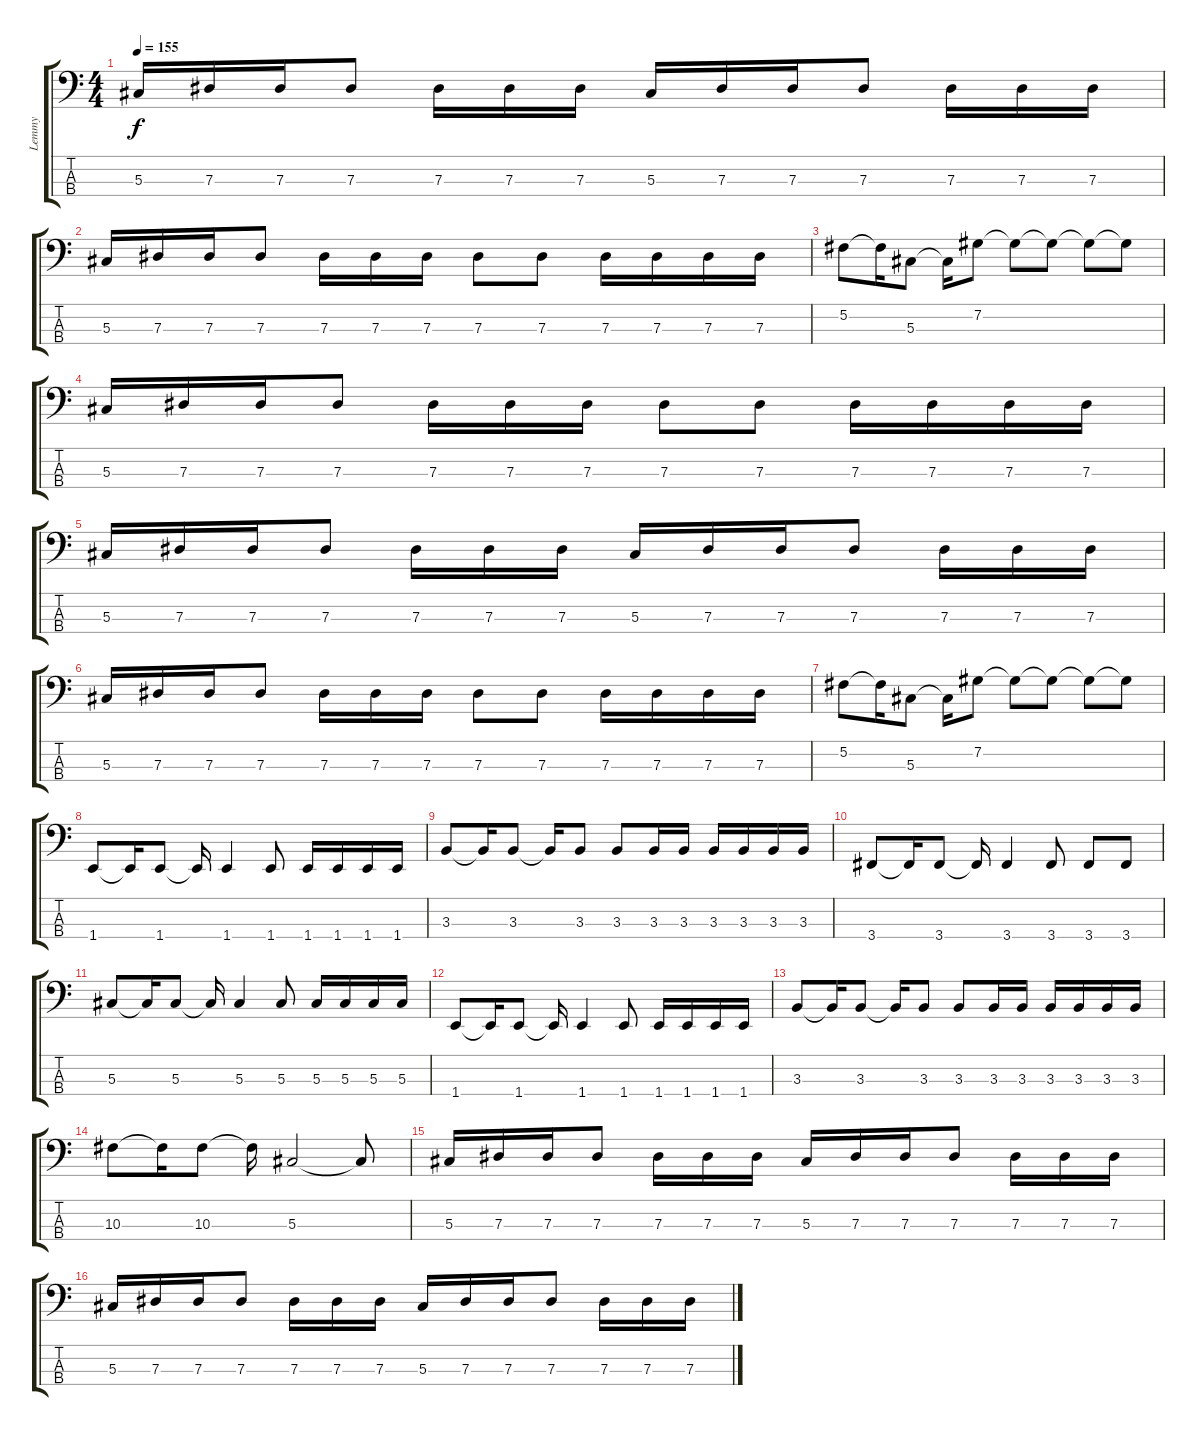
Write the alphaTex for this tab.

\track ("Lemmy" "Lemmy") {instrument overdrivenguitar}
\staff {score tabs}
\tuning (Gb2 Db2 Ab1 Eb1) {hide}
\ts (4 4)
\tempo 155
\clef f4
\ks c
5.3.16{dy f} 7.3.16 7.3.16 7.3.8 7.3.16 7.3.16 7.3.16 5.3.16 7.3.16 7.3.16 7.3.8 7.3.16 7.3.16 7.3.16 |
5.3.16 7.3.16 7.3.16 7.3.8 7.3.16 7.3.16 7.3.16 7.3.8 7.3.8 7.3.16 7.3.16 7.3.16 7.3.16 |
5.2.8 5.2{t}.16 5.3.8 5.3{t}.16 7.2.8 7.2{t}.8 7.2{t}.8 7.2{t}.8 7.2{t}.8 |
5.3.16 7.3.16 7.3.16 7.3.8 7.3.16 7.3.16 7.3.16 7.3.8 7.3.8 7.3.16 7.3.16 7.3.16 7.3.16 |
5.3.16 7.3.16 7.3.16 7.3.8 7.3.16 7.3.16 7.3.16 5.3.16 7.3.16 7.3.16 7.3.8 7.3.16 7.3.16 7.3.16 |
5.3.16 7.3.16 7.3.16 7.3.8 7.3.16 7.3.16 7.3.16 7.3.8 7.3.8 7.3.16 7.3.16 7.3.16 7.3.16 |
5.2.8 5.2{t}.16 5.3.8 5.3{t}.16 7.2.8 7.2{t}.8 7.2{t}.8 7.2{t}.8 7.2{t}.8 |
1.4.8 1.4{t}.16 1.4.8 1.4{t}.16 1.4.4 1.4.8 1.4.16 1.4.16 1.4.16 1.4.16 |
3.3.8 3.3{t}.16 3.3.8 3.3{t}.16 3.3.8 3.3.8 3.3.16 3.3.16 3.3.16 3.3.16 3.3.16 3.3.16 |
3.4.8 3.4{t}.16 3.4.8 3.4{t}.16 3.4.4 3.4.8 3.4.8 3.4.8 |
5.3.8 5.3{t}.16 5.3.8 5.3{t}.16 5.3.4 5.3.8 5.3.16 5.3.16 5.3.16 5.3.16 |
1.4.8 1.4{t}.16 1.4.8 1.4{t}.16 1.4.4 1.4.8 1.4.16 1.4.16 1.4.16 1.4.16 |
3.3.8 3.3{t}.16 3.3.8 3.3{t}.16 3.3.8 3.3.8 3.3.16 3.3.16 3.3.16 3.3.16 3.3.16 3.3.16 |
10.3.8 10.3{t}.16 10.3.8 10.3{t}.16 5.3.2 5.3{t}.8 |
5.3.16 7.3.16 7.3.16 7.3.8 7.3.16 7.3.16 7.3.16 5.3.16 7.3.16 7.3.16 7.3.8 7.3.16 7.3.16 7.3.16 |
5.3.16 7.3.16 7.3.16 7.3.8 7.3.16 7.3.16 7.3.16 5.3.16 7.3.16 7.3.16 7.3.8 7.3.16 7.3.16 7.3.16
